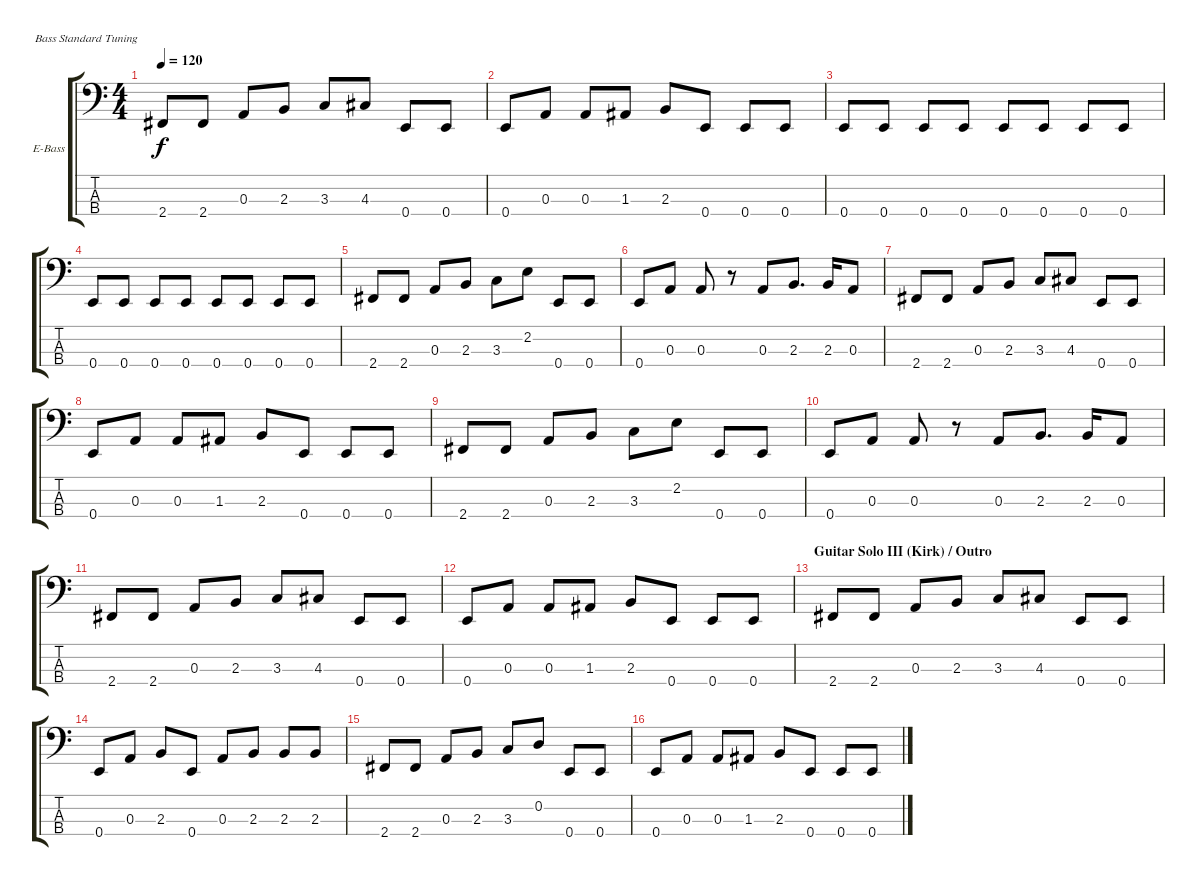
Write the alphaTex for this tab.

\bracketExtendMode groupsimilarinstruments
\firstSystemTrackNameOrientation horizontal
\otherSystemsTrackNameOrientation horizontal
\track ("Bass" "E-Bass") {instrument electricbassfinger}
\staff {score tabs}
\tuning (G2 D2 A1 E1)
\ts (4 4)
\tempo 120
\clef f4
\ks c
2.4.8{dy f} 2.4.8 0.3.8 2.3.8 3.3.8 4.3.8 0.4.8 0.4.8 |
0.4.8 0.3.8 0.3.8 1.3.8 2.3.8 0.4.8 0.4.8 0.4.8 |
0.4.8 0.4.8 0.4.8 0.4.8 0.4.8 0.4.8 0.4.8 0.4.8 |
0.4.8 0.4.8 0.4.8 0.4.8 0.4.8 0.4.8 0.4.8 0.4.8 |
2.4.8 2.4.8 0.3.8 2.3.8 3.3.8 2.2.8 0.4.8 0.4.8 |
0.4.8 0.3.8 0.3.8 r.8 0.3.8 2.3.8{d} 2.3.16 0.3.8 |
2.4.8 2.4.8 0.3.8 2.3.8 3.3.8 4.3.8 0.4.8 0.4.8 |
0.4.8 0.3.8 0.3.8 1.3.8 2.3.8 0.4.8 0.4.8 0.4.8 |
2.4.8 2.4.8 0.3.8 2.3.8 3.3.8 2.2.8 0.4.8 0.4.8 |
0.4.8 0.3.8 0.3.8 r.8 0.3.8 2.3.8{d} 2.3.16 0.3.8 |
2.4.8 2.4.8 0.3.8 2.3.8 3.3.8 4.3.8 0.4.8 0.4.8 |
0.4.8 0.3.8 0.3.8 1.3.8 2.3.8 0.4.8 0.4.8 0.4.8 |
\section ("" "Guitar Solo III (Kirk) / Outro")
2.4.8 2.4.8 0.3.8 2.3.8 3.3.8 4.3.8 0.4.8 0.4.8 |
0.4.8 0.3.8 2.3.8 0.4.8 0.3.8 2.3.8 2.3.8 2.3.8 |
2.4.8 2.4.8 0.3.8 2.3.8 3.3.8 0.2.8 0.4.8 0.4.8 |
0.4.8 0.3.8 0.3.8 1.3.8 2.3.8 0.4.8 0.4.8 0.4.8
